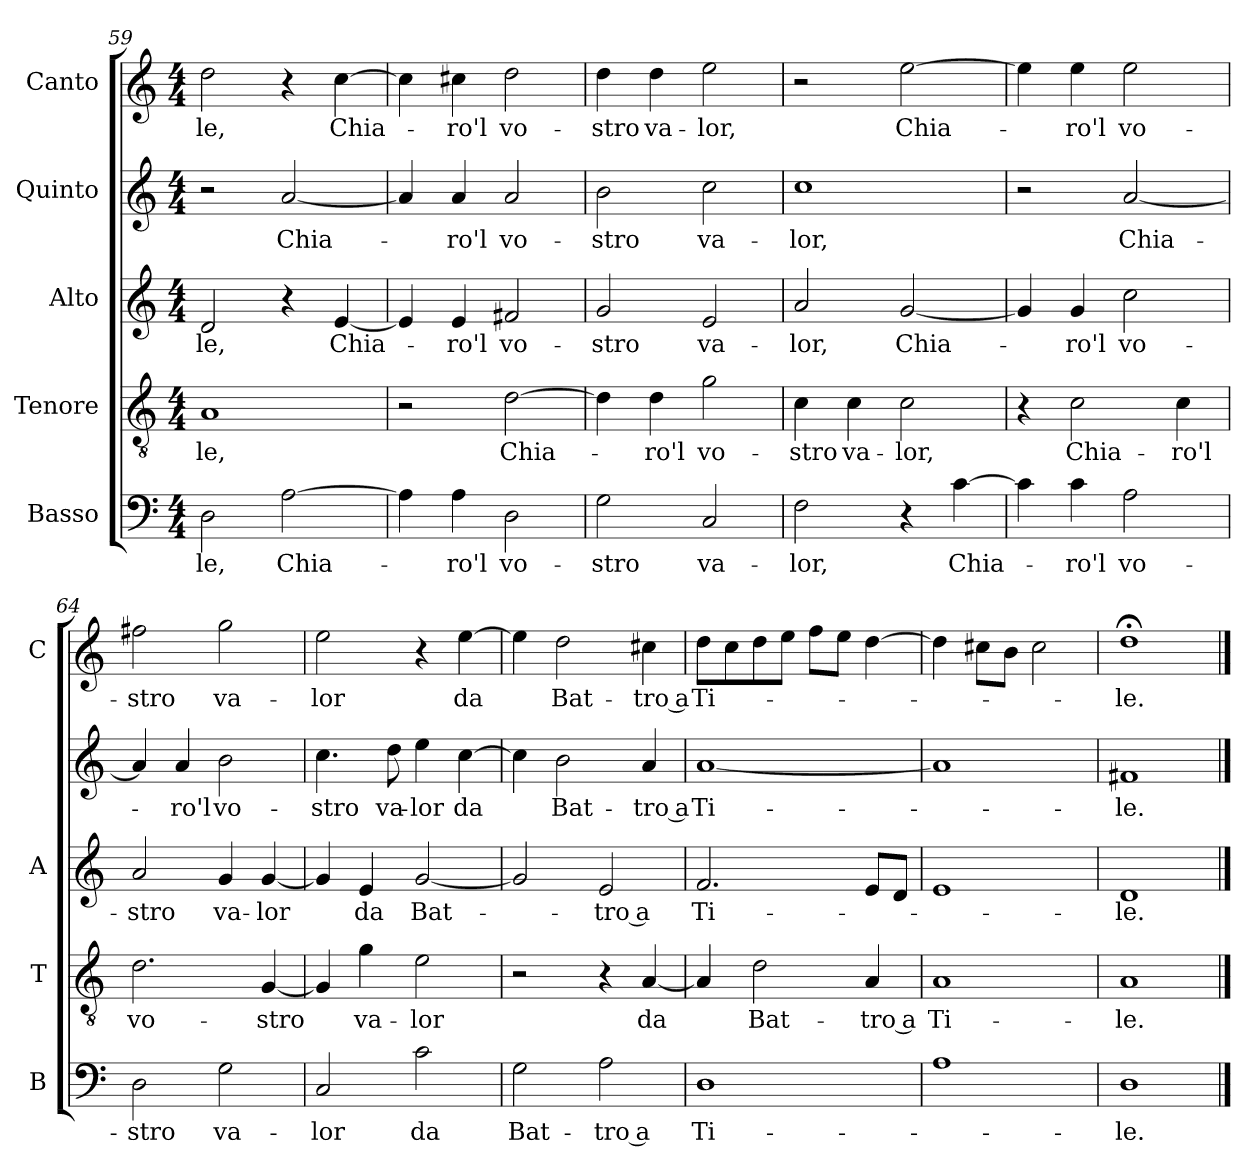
**kern	**text	**kern	**text	**kern	**text	**kern	**text	**kern	**text
*part5	*part5	*part4	*part4	*part3	*part3	*part2	*part2	*part1	*part1
*staff5	*staff5	*staff4	*staff4	*staff3	*staff3	*staff2	*staff2	*staff1	*staff1
*I"Basso	*	*I"Tenore	*	*I"Alto	*	*I"Quinto	*	*I"Canto	*
*I'B	*	*I'T	*	*I'A	*	*	*	*I'C	*
*clefF4	*	*clefGv2	*	*clefG2	*	*clefG2	*	*clefG2	*
*k[]	*	*k[]	*	*k[]	*	*k[]	*	*k[]	*
*C:	*	*C:	*	*C:	*	*C:	*	*C:	*
*M4/4	*	*M4/4	*	*M4/4	*	*M4/4	*	*M4/4	*
=59	=59	=59	=59	=59	=59	=59	=59	=59	=59
!	!LO:LY:b	!	!LO:LY:b	!	!LO:LY:b	!	!	!	!LO:LY:b
2D\	-le,	1A	-le,	2d/	-le,	2r	.	2dd\	-le,
!	!LO:LY:b	!	!	!	!	!	!LO:LY:b	!	!
[2A\	Chia-	.	.	4r	.	[2a/	Chia-	4r	.
!	!	!	!	!	!LO:LY:b	!	!	!	!LO:LY:b
.	.	.	.	[4e/	Chia-	.	.	[4cc\	Chia-
=60	=60	=60	=60	=60	=60	=60	=60	=60	=60
4A\]	.	2r	.	4e/]	.	4a/]	.	4cc\]	.
!	!LO:LY:b	!	!	!	!LO:LY:b	!	!LO:LY:b	!	!LO:LY:b
4A\	-ro'l	.	.	4e/	-ro'l	4a/	-ro'l	4cc#X\	-ro'l
!	!LO:LY:b	!	!LO:LY:b	!	!LO:LY:b	!	!LO:LY:b	!	!LO:LY:b
2D\	vo-	[2d\	Chia-	2f#X/	vo-	2a/	vo-	2dd\	vo-
=61	=61	=61	=61	=61	=61	=61	=61	=61	=61
!	!LO:LY:b	!	!	!	!LO:LY:b	!	!LO:LY:b	!	!LO:LY:b
2G\	-stro	4d\]	.	2g/	-stro	2b\	-stro	4dd\	-stro
!	!	!	!LO:LY:b	!	!	!	!	!	!LO:LY:b
.	.	4d\	-ro'l	.	.	.	.	4dd\	va-
!	!LO:LY:b	!	!LO:LY:b	!	!LO:LY:b	!	!LO:LY:b	!	!LO:LY:b
2C/	va-	2g\	vo-	2e/	va-	2cc\	va-	2ee\	-lor,
=62	=62	=62	=62	=62	=62	=62	=62	=62	=62
!	!LO:LY:b	!	!LO:LY:b	!	!LO:LY:b	!	!LO:LY:b	!	!
2F\	-lor,	4c\	-stro	2a/	-lor,	1cc	-lor,	2r	.
!	!	!	!LO:LY:b	!	!	!	!	!	!
.	.	4c\	va-	.	.	.	.	.	.
!	!	!	!LO:LY:b	!	!LO:LY:b	!	!	!	!LO:LY:b
4r	.	2c\	-lor,	[2g/	Chia-	.	.	[2ee\	Chia-
!	!LO:LY:b	!	!	!	!	!	!	!	!
[4c\	Chia-	.	.	.	.	.	.	.	.
!!LO:LB:g=z
=63	=63	=63	=63	=63	=63	=63	=63	=63	=63
4c\]	.	4r	.	4g/]	.	2r	.	4ee\]	.
!	!LO:LY:b	!	!LO:LY:b	!	!LO:LY:b	!	!	!	!LO:LY:b
4c\	-ro'l	2c\	Chia-	4g/	-ro'l	.	.	4ee\	-ro'l
!	!LO:LY:b	!	!	!	!LO:LY:b	!	!LO:LY:b	!	!LO:LY:b
2A\	vo-	.	.	2cc\	vo-	[2a/	Chia-	2ee\	vo-
!	!	!	!LO:LY:b	!	!	!	!	!	!
.	.	4c\	-ro'l	.	.	.	.	.	.
=64	=64	=64	=64	=64	=64	=64	=64	=64	=64
!	!LO:LY:b	!	!LO:LY:b	!	!LO:LY:b	!	!	!	!LO:LY:b
2D\	-stro	2.d\	vo-	2a/	-stro	4a/]	.	2ff#X\	-stro
!	!	!	!	!	!	!	!LO:LY:b	!	!
.	.	.	.	.	.	4a/	-ro'l	.	.
!	!LO:LY:b	!	!	!	!LO:LY:b	!	!LO:LY:b	!	!LO:LY:b
2G\	va-	.	.	4g/	va-	2b\	vo-	2gg\	va-
!	!	!	!LO:LY:b	!	!LO:LY:b	!	!	!	!
.	.	[4G/	-stro	[4g/	-lor	.	.	.	.
=65	=65	=65	=65	=65	=65	=65	=65	=65	=65
!	!LO:LY:b	!	!	!	!	!	!LO:LY:b	!	!LO:LY:b
2C/	-lor	4G/]	.	4g/]	.	4.cc\	-stro	2ee\	-lor
!	!	!	!LO:LY:b	!	!LO:LY:b	!	!	!	!
.	.	4g\	va-	4e/	da	.	.	.	.
!	!	!	!	!	!	!	!LO:LY:b	!	!
.	.	.	.	.	.	8dd\	va-	.	.
!	!LO:LY:b	!	!LO:LY:b	!	!LO:LY:b	!	!LO:LY:b	!	!
2c\	da	2e\	-lor	[2g/	Bat-	4ee\	-lor	4r	.
!	!	!	!	!	!	!	!LO:LY:b	!	!LO:LY:b
.	.	.	.	.	.	[4cc\	da	[4ee\	da
=66	=66	=66	=66	=66	=66	=66	=66	=66	=66
!	!LO:LY:b	!	!	!	!	!	!	!	!
2G\	Bat-	2r	.	2g/]	.	4cc\]	.	4ee\]	.
!	!	!	!	!	!	!	!LO:LY:b	!	!LO:LY:b
.	.	.	.	.	.	2b\	Bat-	2dd\	Bat-
!	!LO:LY:b	!	!	!	!LO:LY:b	!	!	!	!
2A\	-tro a	4r	.	2e/	-tro a	.	.	.	.
!	!	!	!LO:LY:b	!	!	!	!LO:LY:b	!	!LO:LY:b
.	.	[4A/	da	.	.	4a/	-tro a	4cc#X\	-tro a
=67	=67	=67	=67	=67	=67	=67	=67	=67	=67
!	!LO:LY:b	!	!	!	!LO:LY:b	!	!LO:LY:b	!	!LO:LY:b
1D	Ti-	4A/]	.	2.f/	Ti-	[1a	Ti-	8dd\L	Ti-
.	.	.	.	.	.	.	.	8cc\	.
!	!	!	!LO:LY:b	!	!	!	!	!	!
.	.	2d\	Bat-	.	.	.	.	8dd\	.
.	.	.	.	.	.	.	.	8ee\J	.
.	.	.	.	.	.	.	.	8ff\L	.
.	.	.	.	.	.	.	.	8ee\J	.
!	!	!	!LO:LY:b	!	!	!	!	!	!
.	.	4A/	-tro a	8e/L	.	.	.	[4dd\	.
.	.	.	.	8d/J	.	.	.	.	.
=68	=68	=68	=68	=68	=68	=68	=68	=68	=68
!	!	!	!LO:LY:b	!	!	!	!	!	!
1A	.	1A	Ti-	1e	.	1a]	.	4dd\]	.
.	.	.	.	.	.	.	.	8cc#X\L	.
.	.	.	.	.	.	.	.	8b\J	.
.	.	.	.	.	.	.	.	2cc#\	.
=69	=69	=69	=69	=69	=69	=69	=69	=69	=69
!	!LO:LY:b	!	!LO:LY:b	!	!LO:LY:b	!	!LO:LY:b	!	!LO:LY:b
1D	-le.	1A	-le.	1d	-le.	1f#X	-le.	1dd;<	-le.
==	==	==	==	==	==	==	==	==	==
*-	*-	*-	*-	*-	*-	*-	*-	*-	*-
